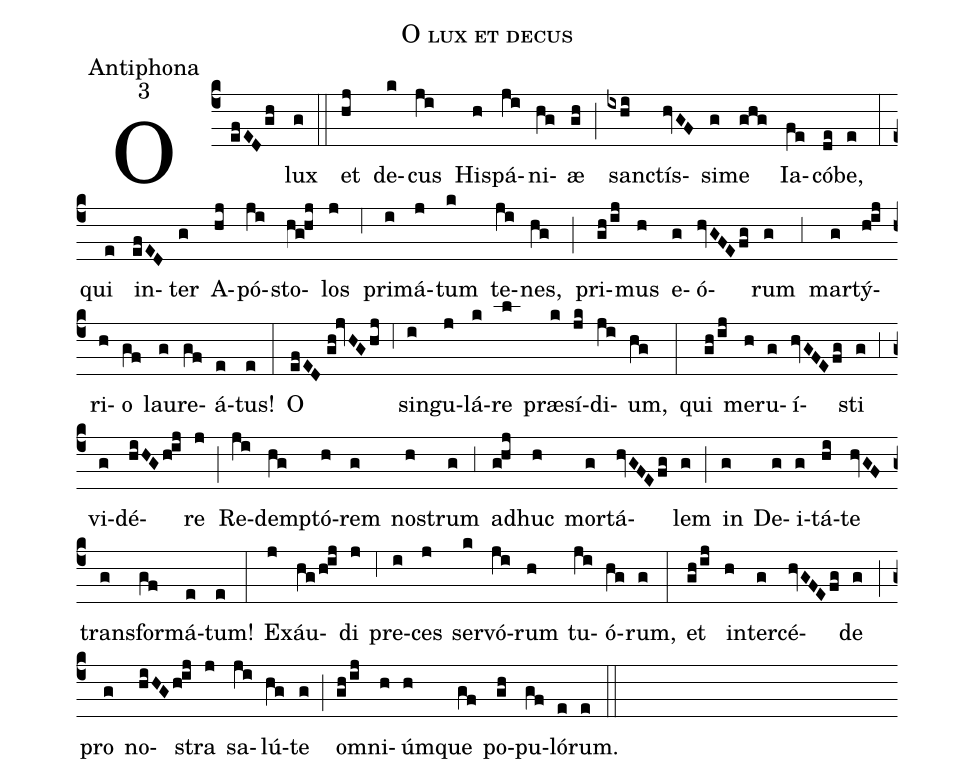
name:O lux et decus;
office-part:Antiphona;
mode:3;
%%
(c4) O(efED/gh) lux(g) (::)
et(hj) de(k)cus(ji) Hi(h)spá(ji)ni(hg)æ(gh) (;) san(ixhi)ctís(hvGF)si(g)me(ghg) Ia(fe)có(de)be,(e) (:)
qui(e) in(efED)ter(g) A(hj)pó(ji)sto(hg!hj)los(j) (,6) pri(i)má(j)tum(k) te(ji)nes,(hg) (;) pri(gh/ij)mus(h) e(g)ó(hvGFE/fg)rum(g) (,3) mar(g)tý(h!ij)ri(h)o(gf) lau(g)re(gf)á(e)tus!(e) (:)
O(efED//gh!jvHG/hj) (,6) sin(i)gu(j)lá(k)re(l) præ(k)sí(jk)di(ji)um,(hg) (:)
qui(gh/ij) me(h)ru(g)í(hvGFE/fg)sti(g) (,3) vi(g)dé(hiHG/h!ij)re(j) (;) Re(ji)demp(hg)tó(h)rem(g) no(h)strum(g) (,3) ad(g!hj)huc(h) mor(g)tá(hvGFE/fg)lem(g) (;) in(g) De(g)i(g)tá(hi)te(hvGF) tran(g)sfor(gf)má(e)tum!(e) (:)
Ex(j)áu(hg/h!ij)di(j) (,6) pre(i)ces(j) ser(k)vó(ji)rum(h) tu(ji)ó(hg)rum,(g) (:)
et(gh/ij) in(h)ter(g)cé(hvGFE/fg)de(g) (;) pro(g) no(hiHG/h!ij)stra(j) sa(ji)lú(hg)te(g) (;) o(gh/ij)mni(h)úm(h)que(gf) po(gh)pu(gf)ló(e)rum.(e) (::)
